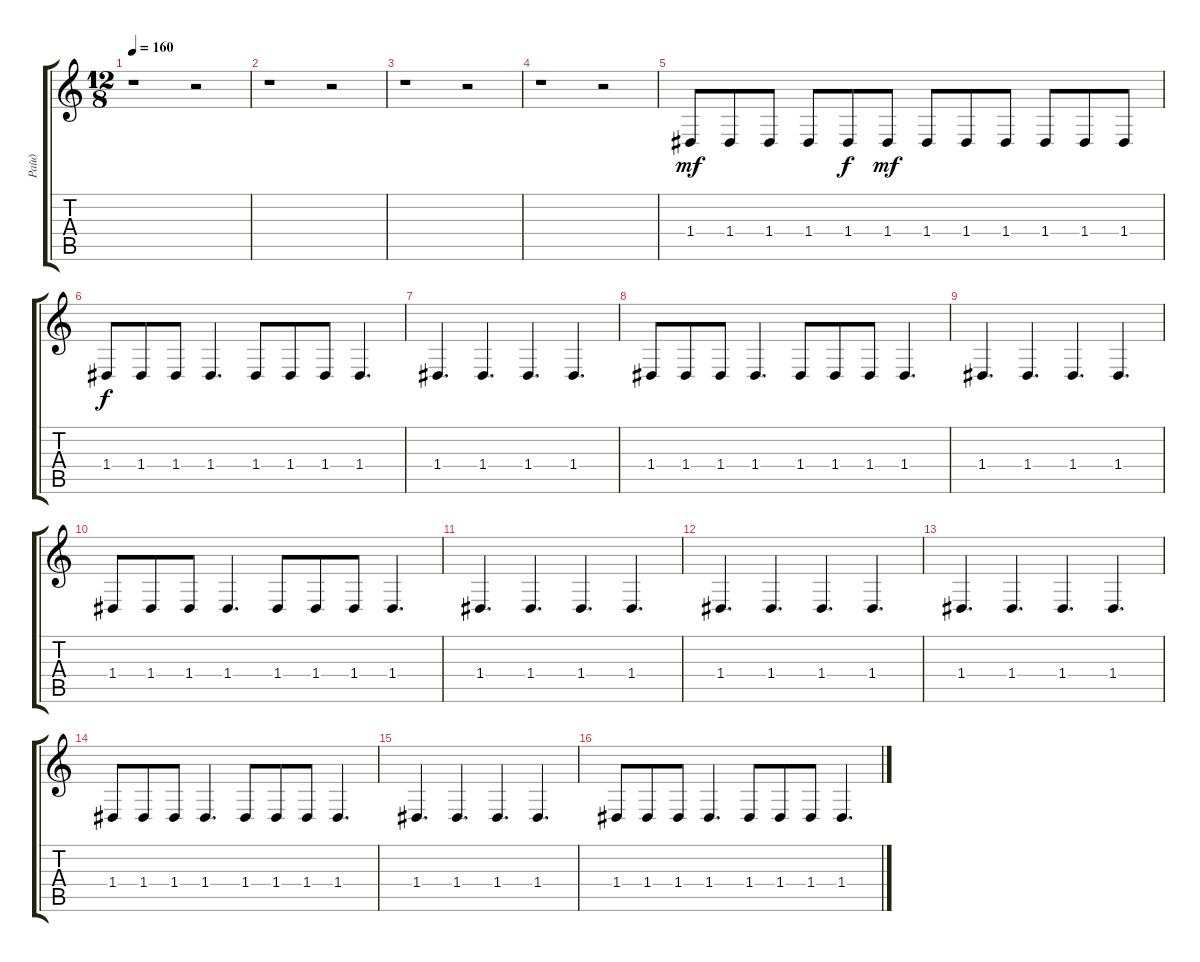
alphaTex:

\track ("Райд" "Райд") {instrument acousticgrandpiano}
\staff {score tabs}
\tuning (E4 B3 G3 D3 A2 E2) {hide}
\ts (12 8)
\tempo 160
\clef g2
\ks c
r.1{dy mf} r.2 |
r.1 r.2 |
r.1 r.2 |
r.1 r.2 |
1.4.8 1.4.8 1.4.8 1.4.8 1.4.8{dy f} 1.4.8{dy mf} 1.4.8 1.4.8 1.4.8 1.4.8 1.4.8 1.4.8 |
1.4.8{dy f} 1.4.8 1.4.8 1.4.4{d} 1.4.8 1.4.8 1.4.8 1.4.4{d} |
1.4.4{d} 1.4.4{d} 1.4.4{d} 1.4.4{d} |
1.4.8 1.4.8 1.4.8 1.4.4{d} 1.4.8 1.4.8 1.4.8 1.4.4{d} |
1.4.4{d} 1.4.4{d} 1.4.4{d} 1.4.4{d} |
1.4.8 1.4.8 1.4.8 1.4.4{d} 1.4.8 1.4.8 1.4.8 1.4.4{d} |
1.4.4{d} 1.4.4{d} 1.4.4{d} 1.4.4{d} |
1.4.4{d} 1.4.4{d} 1.4.4{d} 1.4.4{d} |
1.4.4{d} 1.4.4{d} 1.4.4{d} 1.4.4{d} |
1.4.8 1.4.8 1.4.8 1.4.4{d} 1.4.8 1.4.8 1.4.8 1.4.4{d} |
1.4.4{d} 1.4.4{d} 1.4.4{d} 1.4.4{d} |
1.4.8 1.4.8 1.4.8 1.4.4{d} 1.4.8 1.4.8 1.4.8 1.4.4{d}
